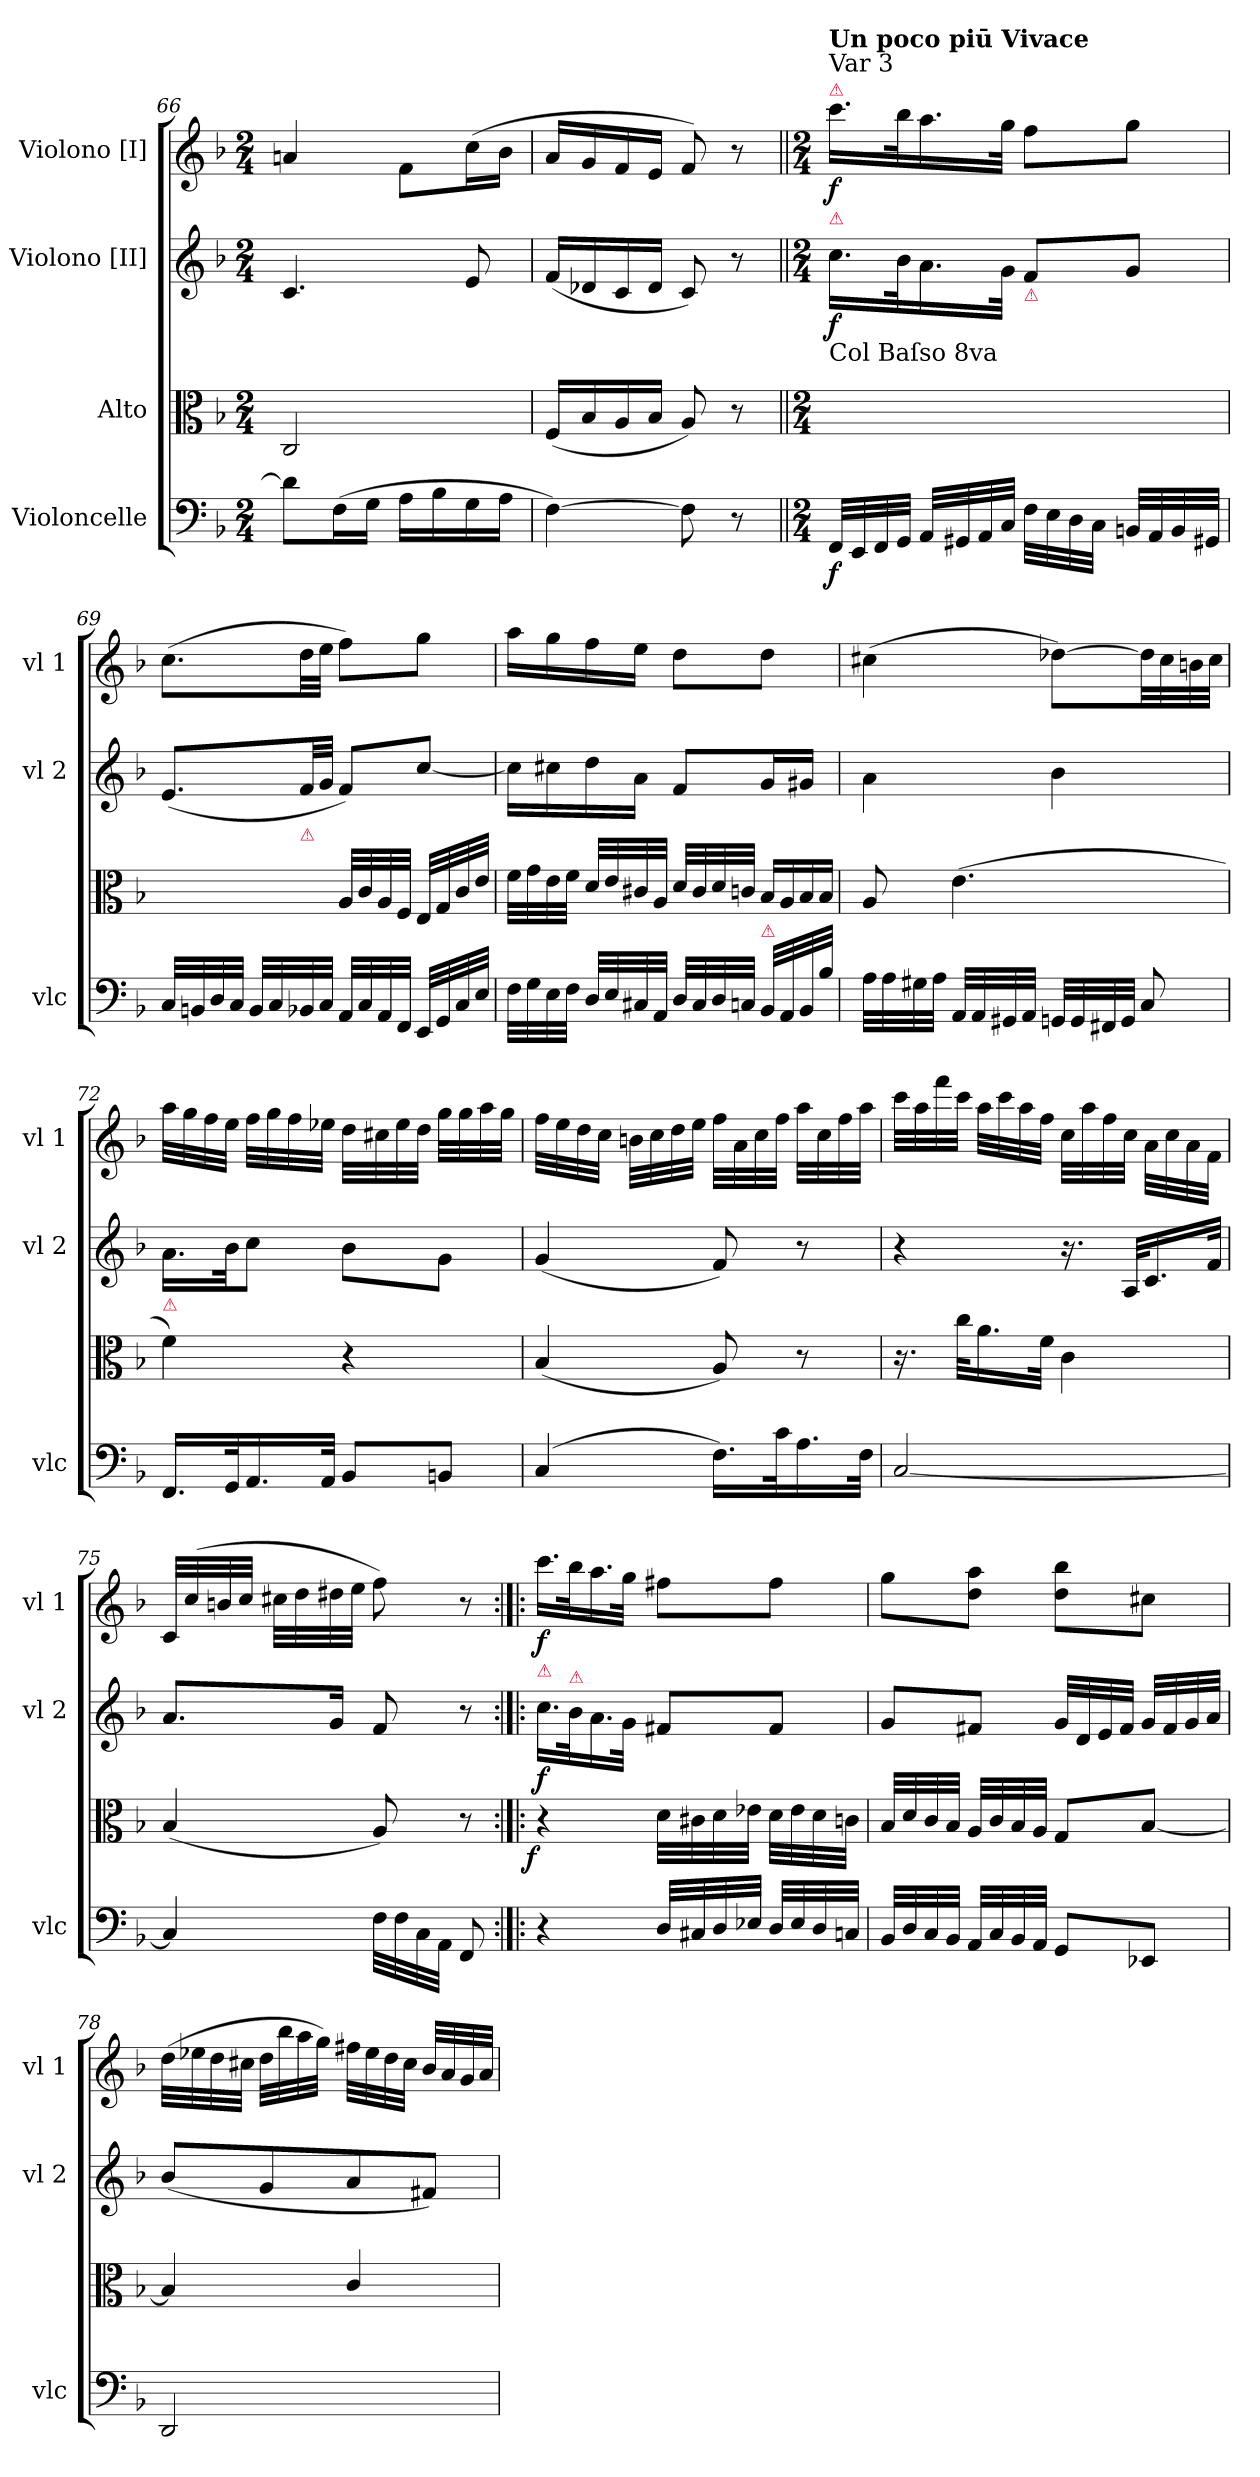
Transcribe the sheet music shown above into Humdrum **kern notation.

**kern	**dynam	**kern	**dynam	**kern	**dynam	**kern	**dynam
*part4	*part4	*part3	*part3	*part2	*part2	*part1	*part1
*staff4	*staff4	*staff3	*staff3	*staff2	*staff2	*staff1	*staff1
*I"Violoncelle	*	*I"Alto	*	*I"Violono [II]	*	*I"Violono [I]	*
*I'vlc	*	*	*	*I'vl 2	*	*I'vl 1	*
*clefF4	*	*clefC3	*	*clefG2	*	*clefG2	*
*k[b-]	*	*k[b-]	*	*k[b-]	*	*k[b-]	*
*F:	*	*F:	*	*F:	*	*F:	*
*M2/4	*	*M2/4	*	*M2/4	*	*M2/4	*
=66	=66	=66	=66	=66	=66	=66	=66
8d\L]	.	2C/	.	4.c/	.	4an/	.
(16F\L	.	.	.	.	.	.	.
16G\JJ	.	.	.	.	.	.	.
16A\LL	.	.	.	.	.	8f\L	.
16B-\	.	.	.	.	.	.	.
16G\	.	.	.	8e/	.	(16cc\L	.
16A\JJ	.	.	.	.	.	16b-\JJ	.
=67	=67	=67	=67	=67	=67	=67	=67
[4F\)	.	(16F/LL	.	(16f/LL	.	16a/LL	.
.	.	16B-/	.	16d-X/	.	16g/	.
.	.	16A/	.	16c/	.	16f/	.
.	.	16B-/JJ	.	16d-/JJ	.	16e/JJ	.
8F\]	.	8A/)	.	8c/)	.	8f/)	.
8r	.	8r	.	8r	.	8r	.
=68||	=68||	=68||	=68||	=68||	=68||	=68||	=68||
*M2/4	*	*M2/4	*	*M2/4	*	*M2/4	*
!	!	!	!	!	!	!LO:TX:a:color=crimson:t=⚠	!
!	!	!	!	!	!	!LO:TX:a:t=Var 3	!
!	!	!	!	!	!	!LO:TX:a:B:t=Un poco piū Vivace	!
!	!	!	!	!	!	!LO:TX:b:color=crimson:t=⚠	!
!	!	!LO:TX:a:t=Col Baſso 8va	!	!	!	!	!
32FF/LLL	f	32F/LLLyy	.	16.cc\LL	f	16.ccc\LL	f
32EE/	.	32E/yy	.	.	.	.	.
32FF/	.	32F/yy	.	.	.	.	.
32GG/JJJ	.	32G/JJJyy	.	32b-\K	.	32bb-\K	.
32AA/LLL	.	32A/LLLyy	.	16.a\	.	16.aa\	.
32GG#X/	.	32G#X/yy	.	.	.	.	.
32AA/	.	32A/yy	.	.	.	.	.
32C/JJJ	.	32c/JJJyy	.	32g\JJk	.	32gg\JJk	.
!	!	!	!	!LO:TX:b:color=crimson:t=⚠	!	!	!
32F\LLL	.	32f\LLLyy	.	8f/L	.	8ff\L	.
32E\	.	32e\yy	.	.	.	.	.
32D\	.	32d\yy	.	.	.	.	.
32C\JJJ	.	32c\JJJyy	.	.	.	.	.
32BBn/LLL	.	32Bn/LLLyy	.	8g/J	.	8gg\J	.
32AA/	.	32A/yy	.	.	.	.	.
32BB/	.	32B/yy	.	.	.	.	.
32GG#X/JJJ	.	32G#X/JJJyy	.	.	.	.	.
=69	=69	=69	=69	=69	=69	=69	=69
32C/LLL	.	32c/LLLyy	.	(8.e/L	.	(8.cc\L	.
32BBn/	.	32Bn/yy	.	.	.	.	.
32D/	.	32d/yy	.	.	.	.	.
32C/JJJ	.	32c/JJJyy	.	.	.	.	.
32BB/LLL	.	32B/LLLyy	.	.	.	.	.
32C/	.	32c/yy	.	.	.	.	.
!	!	!LO:TX:a:color=crimson:t=⚠	!	!	!	!	!
32BB-X/	.	32B-X/	.	32f/LL	.	32dd\LL	.
32C/JJJ	.	32c/JJJ	.	32g/JJJ	.	32ee\JJJ	.
32AA/LLL	.	32A/LLL	.	8f/L)	.	8ff\L)	.
32C/	.	32c/	.	.	.	.	.
32AA/	.	32A/	.	.	.	.	.
32FF/JJJ	.	32F/JJJ	.	.	.	.	.
32EE/LLL	.	32E/LLL	.	[8cc/J	.	8gg\J	.
32GG/	.	32G/	.	.	.	.	.
32C/	.	32c/	.	.	.	.	.
32E/JJJ	.	32e/JJJ	.	.	.	.	.
=70	=70	=70	=70	=70	=70	=70	=70
32F\LLL	.	32f\LLL	.	16cc\LL]	.	16aa\LL	.
32G\	.	32g\	.	.	.	.	.
32E\	.	32e\	.	16cc#X\	.	16gg\	.
32F\JJJ	.	32f\JJJ	.	.	.	.	.
32D/LLL	.	32d/LLL	.	16dd\	.	16ff\	.
32E/	.	32e/	.	.	.	.	.
32C#X/	.	32c#X/	.	16a\JJ	.	16ee\JJ	.
32AA/JJJ	.	32A/JJJ	.	.	.	.	.
32D/LLL	.	32d/LLL	.	8f/L	.	8dd\L	.
32C#/	.	32c#/	.	.	.	.	.
32D/	.	32d/	.	.	.	.	.
32Cn/JJJ	.	32cn/JJJ	.	.	.	.	.
!LO:TX:a:color=crimson:t=⚠	!	!	!	!	!	!	!
!	!	!LO:N:vis=16	!	!	!	!	!
32BB-/LLL	.	32B-/LL	.	16g/L	.	8dd\J	.
!	!	!LO:N:vis=16	!	!	!	!	!
32AA/	.	32A/	.	.	.	.	.
!	!	!LO:N:vis=16	!	!	!	!	!
32BB-/	.	32B-/	.	16g#X/JJ	.	.	.
!	!	!LO:N:vis=16	!	!	!	!	!
32B-/JJJ	.	32B-/JJ	.	.	.	.	.
=71	=71	=71	=71	=71	=71	=71	=71
32A\LLL	.	8A/	.	4a\	.	(4cc#X\	.
32A\	.	.	.	.	.	.	.
32G#X\	.	.	.	.	.	.	.
32A\JJJ	.	.	.	.	.	.	.
32AA/LLL	.	(4.e\	.	.	.	.	.
32AA/	.	.	.	.	.	.	.
32GG#X/	.	.	.	.	.	.	.
32AA/JJJ	.	.	.	.	.	.	.
32GGn/LLL	.	.	.	4b-\	.	[8dd-X\L)	.
32GG/	.	.	.	.	.	.	.
32FF#X/	.	.	.	.	.	.	.
32GG/JJJ	.	.	.	.	.	.	.
8C/	.	.	.	.	.	32dd-\LL]	.
.	.	.	.	.	.	32cc#\	.
.	.	.	.	.	.	32bn\	.
.	.	.	.	.	.	32cc#\JJJ	.
=72	=72	=72	=72	=72	=72	=72	=72
!	!	!LO:TX:a:color=crimson:t=⚠	!	!	!	!	!
16.FF/LL	.	4f\)	.	16.a\LL	.	32aa\LLL	.
.	.	.	.	.	.	32gg\	.
.	.	.	.	.	.	32ff\	.
32GG/K	.	.	.	32b-\JK	.	32ee\JJJ	.
16.AA/	.	.	.	8cc\J	.	32ff\LLL	.
.	.	.	.	.	.	32gg\	.
.	.	.	.	.	.	32ff\	.
32AA/JJk	.	.	.	.	.	32ee-X\JJJ	.
8BB-/L	.	4r	.	8b-\L	.	32dd\LLL	.
.	.	.	.	.	.	32cc#X\	.
.	.	.	.	.	.	32ee-\	.
.	.	.	.	.	.	32dd\JJJ	.
8BBn/J	.	.	.	8g\J	.	32gg\LLL	.
.	.	.	.	.	.	32gg\	.
.	.	.	.	.	.	32aa\	.
.	.	.	.	.	.	32gg\JJJ	.
=73	=73	=73	=73	=73	=73	=73	=73
(4C/	.	(4B-/	.	(4g/	.	32ff\LLL	.
.	.	.	.	.	.	32ee\	.
.	.	.	.	.	.	32dd\	.
.	.	.	.	.	.	32cc\JJJ	.
.	.	.	.	.	.	32bn\LLL	.
.	.	.	.	.	.	32cc\	.
.	.	.	.	.	.	32dd\	.
.	.	.	.	.	.	32ee\JJJ	.
16.F\LL)	.	8A/)	.	8f/)	.	32ff\LLL	.
.	.	.	.	.	.	32a\	.
.	.	.	.	.	.	32cc\	.
32c\K	.	.	.	.	.	32ff\JJJ	.
16.A\	.	8r	.	8r	.	32aa\LLL	.
.	.	.	.	.	.	32cc\	.
.	.	.	.	.	.	32ff\	.
32F\JJk	.	.	.	.	.	32aa\JJJ	.
=74	=74	=74	=74	=74	=74	=74	=74
[2C/	.	16.r	.	4r	.	32ccc\LLL	.
.	.	.	.	.	.	32aa\	.
.	.	.	.	.	.	32fff\	.
.	.	32cc\KLL	.	.	.	32ccc\JJJ	.
.	.	16.a\	.	.	.	32aa\LLL	.
.	.	.	.	.	.	32ccc\	.
.	.	.	.	.	.	32aa\	.
.	.	32f\JJk	.	.	.	32ff\JJJ	.
.	.	4c\	.	16.r	.	32cc\LLL	.
.	.	.	.	.	.	32aa\	.
.	.	.	.	.	.	32ff\	.
.	.	.	.	32A/KLL	.	32cc\JJJ	.
.	.	.	.	16.c/	.	32a\LLL	.
.	.	.	.	.	.	32cc\	.
.	.	.	.	.	.	32a\	.
.	.	.	.	32f/JJk	.	32f\JJJ	.
=75	=75	=75	=75	=75	=75	=75	=75
4C/]	.	(4B-/	.	8.a/L	.	32c/LLL	.
.	.	.	.	.	.	(32cc/	.
.	.	.	.	.	.	32bn/	.
.	.	.	.	.	.	32cc/JJJ	.
.	.	.	.	.	.	32cc#X\LLL	.
.	.	.	.	.	.	32dd\	.
.	.	.	.	16g/Jk	.	32dd#X\	.
.	.	.	.	.	.	32ee\JJJ	.
32F\LLL	.	8A/)	.	8f/	.	8ff\)	.
32F\	.	.	.	.	.	.	.
32C\	.	.	.	.	.	.	.
32AA\JJJ	.	.	.	.	.	.	.
8FF/	.	8r	.	8r	.	8r	.
=76:|!|:	=76:|!|:	=76:|!|:	=76:|!|:	=76:|!|:	=76:|!|:	=76:|!|:	=76:|!|:
!	!	!	!	!	!	!LO:TX:b:color=crimson:t=⚠	!
!	!	!	!LO:DY:rj	!	!	!	!
4r	.	4r	f	16.cc\LL	f	16.ccc\LL	f
!	!	!	!	!LO:TX:a:color=crimson:t=⚠	!	!	!
.	.	.	.	32b-\K	.	32bb-\K	.
.	.	.	.	16.a\	.	16.aa\	.
.	.	.	.	32g\JJk	.	32gg\JJk	.
32D/LLL	.	32d\LLL	.	8f#X/L	.	8ff#X\L	.
32C#X/	.	32c#X\	.	.	.	.	.
32D/	.	32d\	.	.	.	.	.
32E-X/JJJ	.	32e-X\JJJ	.	.	.	.	.
32D/LLL	.	32d\LLL	.	8f#/J	.	8ff#\J	.
32E-/	.	32e-\	.	.	.	.	.
32D/	.	32d\	.	.	.	.	.
32Cn/JJJ	.	32cn\JJJ	.	.	.	.	.
=77	=77	=77	=77	=77	=77	=77	=77
32BB-/LLL	.	32B-/LLL	.	8g/L	.	8gg\L	.
32D/	.	32d/	.	.	.	.	.
32C/	.	32c/	.	.	.	.	.
32BB-/JJJ	.	32B-/JJJ	.	.	.	.	.
32AA/LLL	.	32A/LLL	.	8f#X/J	.	8dd\ 8aa\J	.
32C/	.	32c/	.	.	.	.	.
32BB-/	.	32B-/	.	.	.	.	.
32AA/JJJ	.	32A/JJJ	.	.	.	.	.
8GG/L	.	8G/L	.	32g/LLL	.	8dd\ 8bb-\L	.
.	.	.	.	32d/	.	.	.
.	.	.	.	32e/	.	.	.
.	.	.	.	32f#/JJJ	.	.	.
8EE-X/J	.	[8B-/J	.	32g/LLL	.	8cc#X\J	.
.	.	.	.	32f#/	.	.	.
.	.	.	.	32g/	.	.	.
.	.	.	.	32a/JJJ	.	.	.
=78	=78	=78	=78	=78	=78	=78	=78
2DD/	.	4B-/]	.	(8b-/L	.	(32dd\LLL	.
.	.	.	.	.	.	32ee-X\	.
.	.	.	.	.	.	32dd\	.
.	.	.	.	.	.	32cc#X\JJJ	.
.	.	.	.	8g/	.	32dd\LLL	.
.	.	.	.	.	.	32bb-\	.
.	.	.	.	.	.	32aa\	.
.	.	.	.	.	.	32gg\JJJ)	.
.	.	4c/	.	8a/	.	32ff#X\LLL	.
.	.	.	.	.	.	32ee-\	.
.	.	.	.	.	.	32dd\	.
.	.	.	.	.	.	32cc#\JJJ	.
.	.	.	.	8f#X/J)	.	32b-/LLL	.
.	.	.	.	.	.	32a/	.
.	.	.	.	.	.	32g/	.
.	.	.	.	.	.	32a/JJJ	.
=	=	=	=	=	=	=	=
*-	*-	*-	*-	*-	*-	*-	*-
